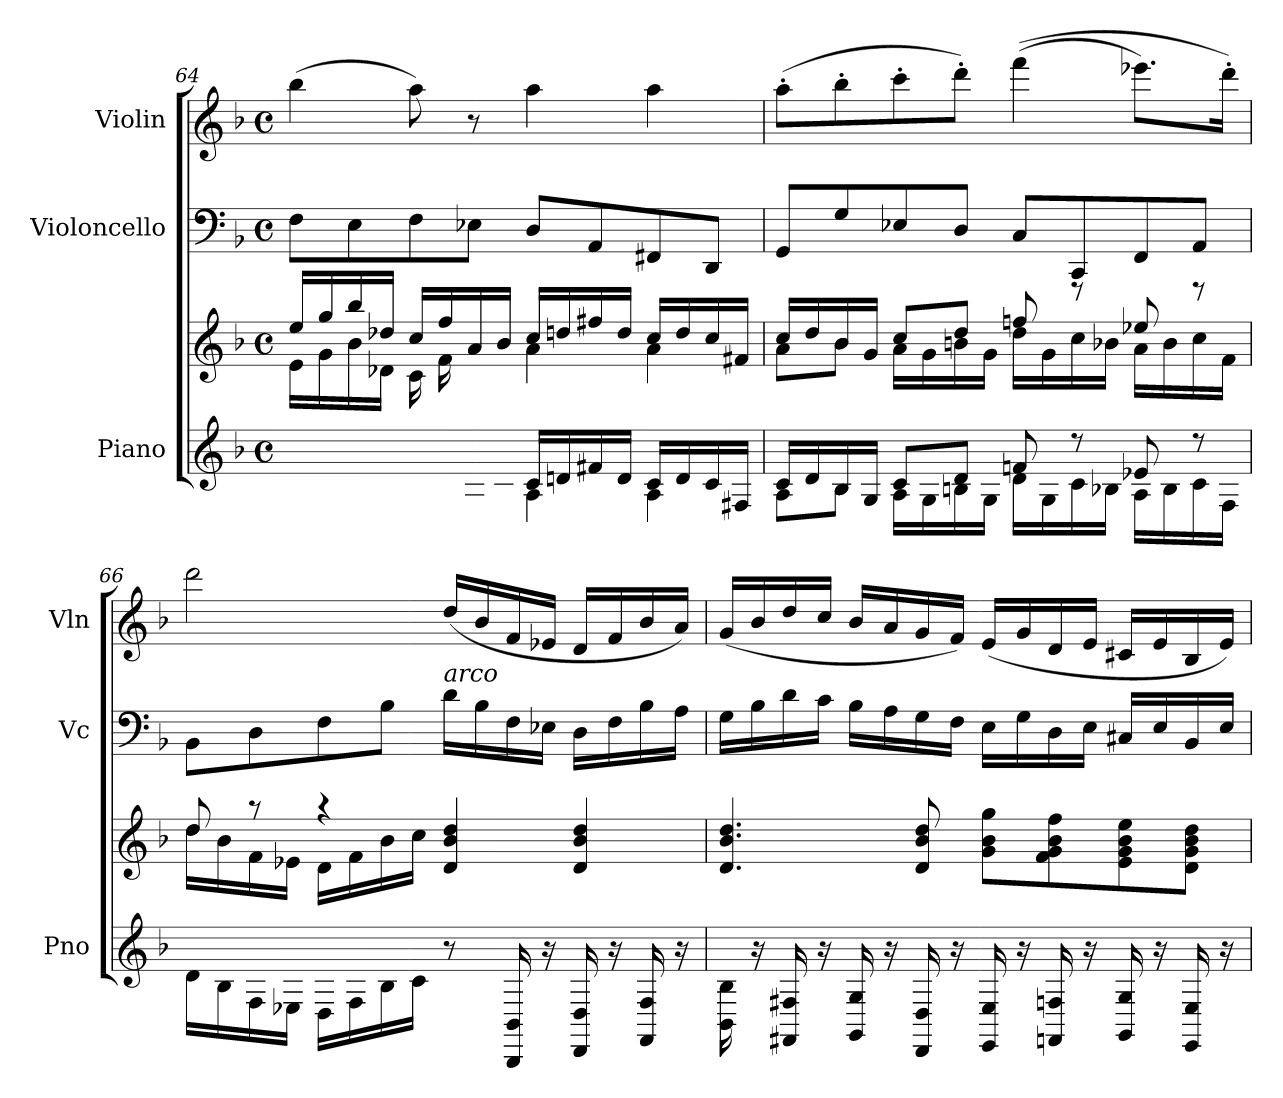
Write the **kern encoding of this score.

**kern	**kern	**kern	**kern
*part3	*part3	*part2	*part1
*staff4	*staff3	*staff2	*staff1
*I"Piano	*	*I"Violoncello	*I"Violin
*I'Pno	*	*I'Vc	*I'Vln
*clefG2	*clefG2	*clefF4	*clefG2
*k[b-]	*k[b-]	*k[b-]	*k[b-]
*M4/4	*M4/4	*M4/4	*M4/4
*met(c)	*met(c)	*met(c)	*met(c)
=64	=64	=64	=64
*^	*^	*	*
*	*	*	*^	*	*
4.ryy	2ryy	16ee/LL	2ryy	16e\LL	8F\L	(>4bb-\
.	.	16gg/	.	16g\	.	.
.	.	16bb-/	.	16b-\	8E\	.
.	.	16dd-X/JJ	.	16d-X\JJ	.	.
.	.	16cc/LL	.	16c\LL	8F\	8aa\)
.	.	16ff/	.	16f\	.	.
16A/	.	16a/	.	2ryy	8E-X\J	8r
16B-/JJ	.	16b-/JJ	.	.	.	.
16c/LL	4A\	16cc/LL	4a\	.	8D/L	4aa\
16dn/	.	16ddn/	.	.	.	.
16f#X/	.	16ff#X/	.	.	8AA/	.
16d/JJ	.	16dd/JJ	.	.	.	.
16c/LL	4A\	16cc/LL	4a\	.	8FF#X/	4aa\
16d/	.	16dd/	.	.	.	.
16c/	.	16cc/	.	8ryy	8DD/J	.
16F#X/JJ	.	16f#X/JJ	.	.	.	.
*	*	*	*v	*v	*	*
!!LO:PB:g=z
=65	=65	=65	=65	=65	=65
16c/LL	8A\L	16cc/LL	8a\L	8GG/L	(>8aa'\L
16d/	.	16dd/	.	.	.
16B-/	8B-\J	16b-/	8b-\J	8G/	8bb-'\
16G/JJ	.	16g/JJ	.	.	.
16A\LL	8c/L	16a\LL	8cc/L	8E-X/	8ccc'\
16G\	.	16g\	.	.	.
16Bn\	8d/J	16bn\	8dd/J	8D/J	8ddd'\J)
16G\JJ	.	16g\JJ	.	.	.
16d\LL	8fn/	16dd\LL	8ffn/	8C/L	(>(>4fff\
16G\	.	16g\	.	.	.
16c\	8rdd	16cc\	8reee	8CC/	.
16B-X\JJ	.	16b-X\JJ	.	.	.
16A\LL	8e-X/	16a\LL	8ee-X/	8FF/	8.eee-X\L)
16B-\	.	16b-\	.	.	.
16c\	8rdd	16cc\	8reee	8AA/J	.
16F\JJ	.	16f\JJ	.	.	16ddd'\Jk)
*v	*v	*	*	*	*
=66	=66	=66	=66	=66
16d\LL	16dd\LL	8dd/	8BB-\L	2ddd\
16B-\	16b-\	.	.	.
16F\	16f\	8raa	8D\	.
16E-X\JJ	16e-X\JJ	.	.	.
16D\LL	16d\LL	4raa	8F\	.
16F\	16f\	.	.	.
16B-\	16b-\	.	8B-\J	.
16c\JJ	16cc\JJ	.	.	.
!	!	!	!LO:TX:a:i:t=arco	!
8r	4d/ 4b-/ 4dd/	2ryy	16d\LL	(<16dd/LL
.	.	.	16B-\	16b-/
16BBB-/ 16BB-/	.	.	16F\	16f/
16r	.	.	16E-X\JJ	16e-X/JJ
16DD/ 16D/	4d/ 4b-/ 4dd/	.	16D\LL	16d/LL
16r	.	.	16F\	16f/
16FF/ 16F/	.	.	16B-\	16b-/
16r	.	.	16A\JJ	16a/JJ)
*	*v	*v	*	*
!!LO:LB:g=z
=67	=67	=67	=67
16BB-\ 16B-\	4.d/ 4.b-/ 4.dd/	16G\LL	(<16g/LL
16r	.	16B-\	16b-/
16FF#X/ 16F#X/	.	16d\	16dd/
16r	.	16c\JJ	16cc/JJ
16GG/ 16G/	.	16B-\LL	16b-/LL
16r	.	16A\	16a/
16DD/ 16D/	8d/ 8b-/ 8dd/	16G\	16g/
16r	.	16F\JJ	16f/JJ)
16EE/ 16E/	8g\ 8b-\ 8gg\L	16E\LL	(<16e/LL
16r	.	16G\	16g/
16FFn/ 16Fn/	8f\ 8g\ 8b-\ 8ff\	16D\	16d/
16r	.	16E\JJ	16e/JJ
16GG/ 16G/	8e\ 8g\ 8b-\ 8ee\	16C#X/LL	16c#X/LL
16r	.	16E/	16e/
16EE/ 16E/	8d\ 8g\ 8b-\ 8dd\J	16BB-/	16B-/
16r	.	16E/JJ	16e/JJ)
=	=	=	=
*-	*-	*-	*-
